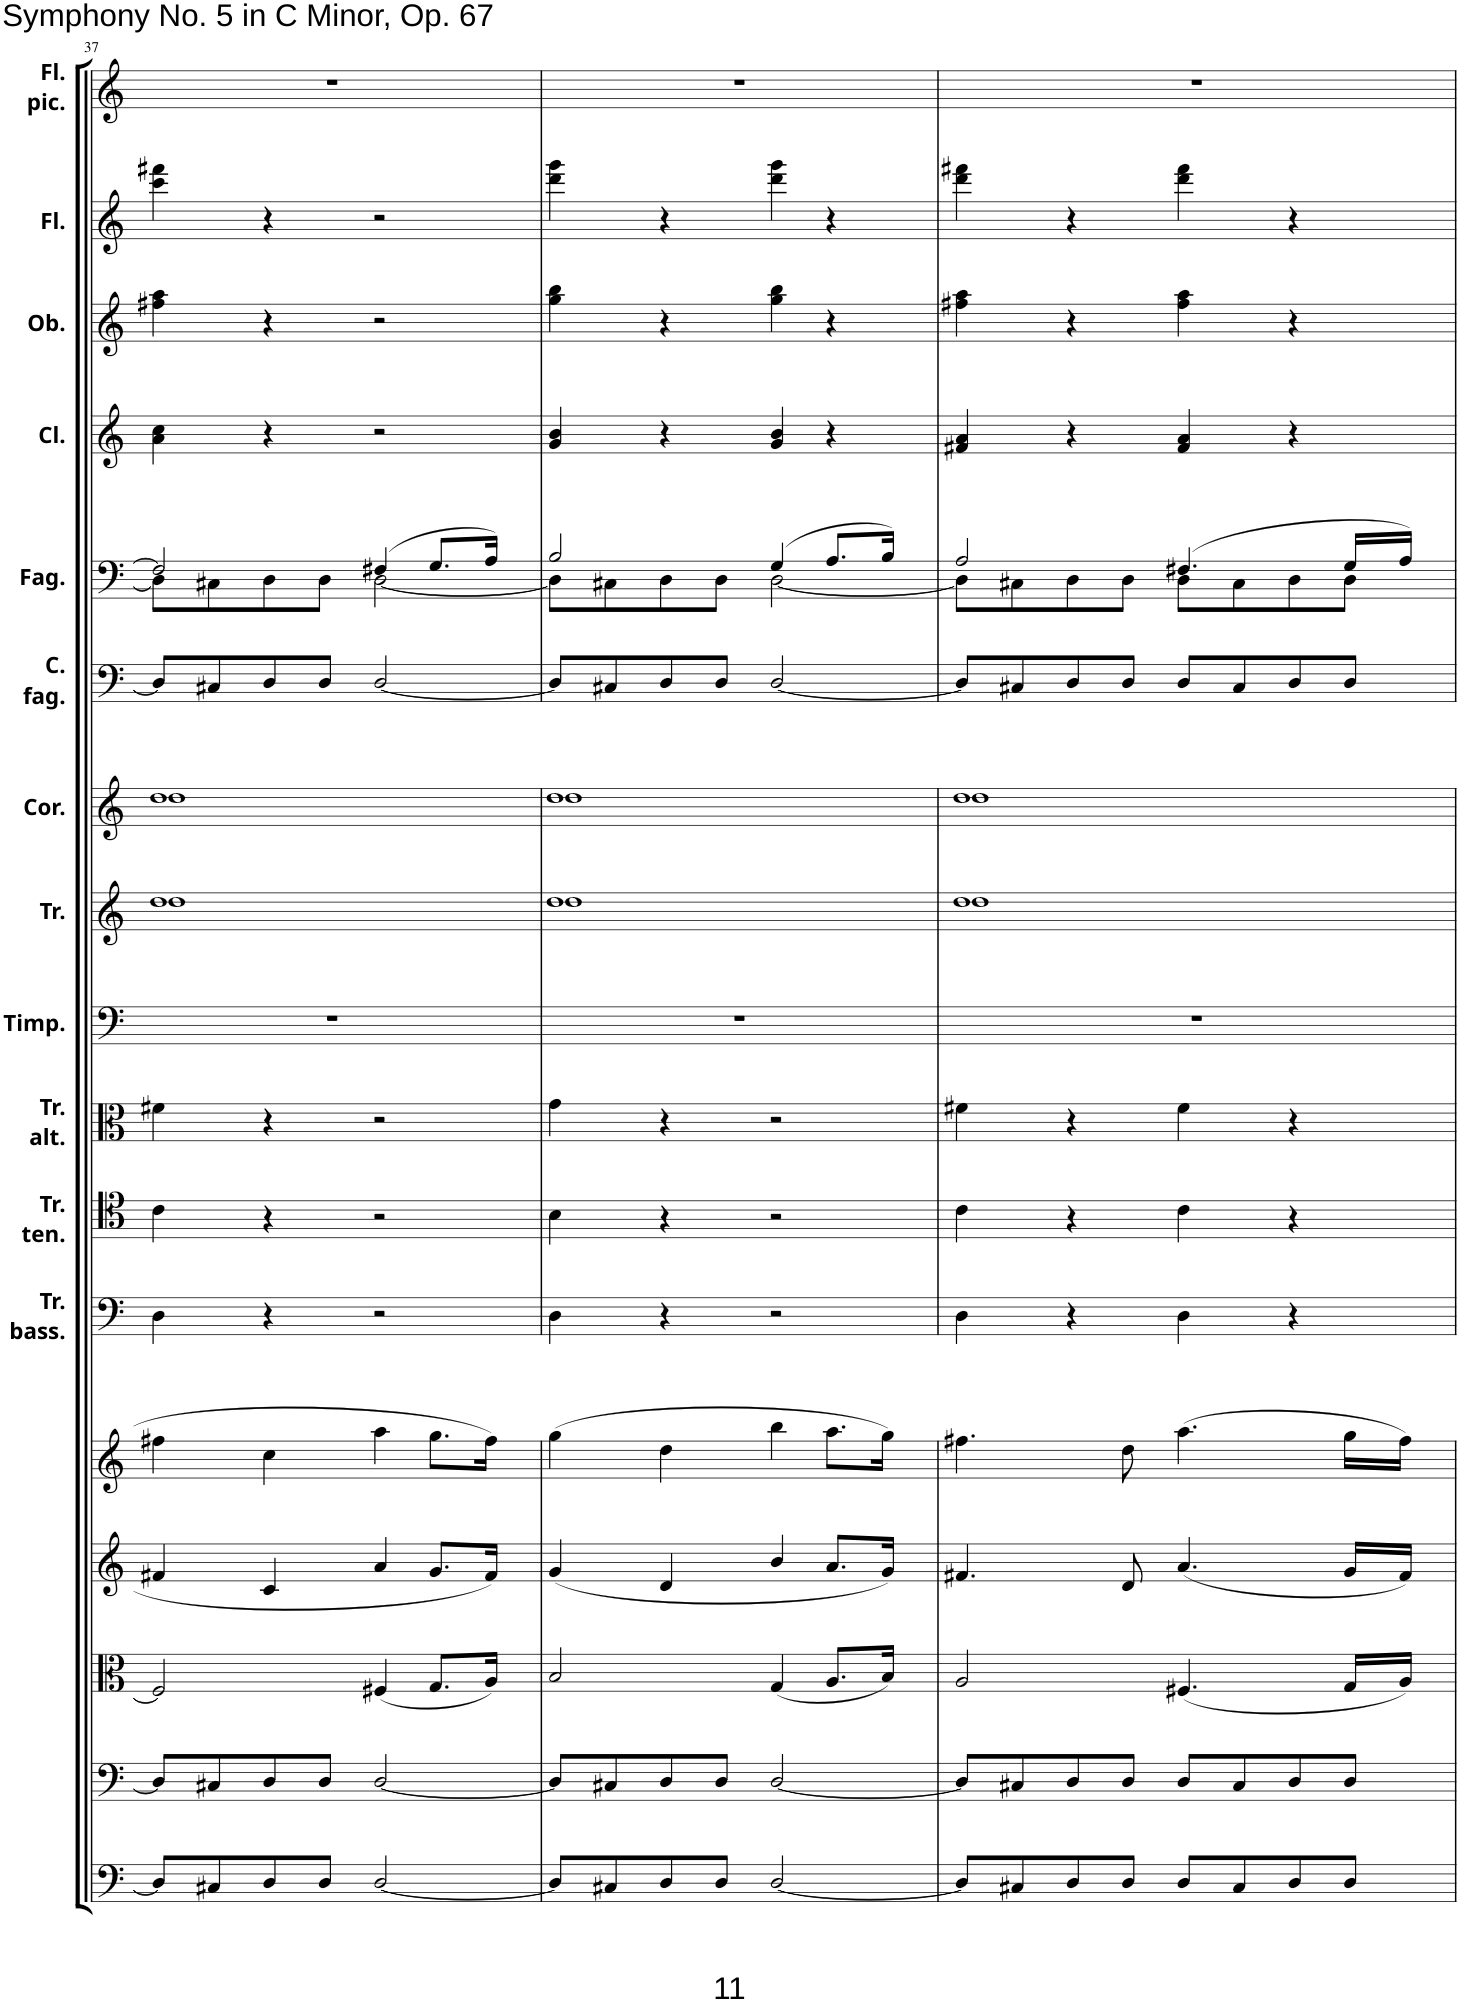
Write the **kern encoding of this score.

**kern	**kern	**kern	**kern	**kern	**kern	**kern	**kern	**kern	**kern	**kern	**kern	**kern	**kern	**kern	**kern	**kern
*part17	*part16	*part15	*part14	*part13	*part12	*part11	*part10	*part9	*part8	*part7	*part6	*part5	*part4	*part3	*part2	*part1
*staff17	*staff16	*staff15	*staff14	*staff13	*staff12	*staff11	*staff10	*staff9	*staff8	*staff7	*staff6	*staff5	*staff4	*staff3	*staff2	*staff1
*I"Basso.	*I"Violoncello.	*I"Viola.	*I"Violino II.	*I"Violino I.	*I"Trombone Basso.	*I"Trombone Tenore.	*I"Trombone Alto.	*I"Timpani in C.G.	*I"Trombe in C.	*I"Corni in C.	*I"Contrafagotto.	*I"Fagotti.	*I"Clarinetti in C.	*I"Oboi.	*I"Flauti.	*I"Flauto piccolo.
*	*	*	*	*	*I'Tr. bass.	*I'Tr. ten.	*I'Tr. alt.	*I'Timp.	*I'Tr.	*I'Cor.	*I'C. fag.	*I'Fag.	*I'Cl.	*I'Ob.	*I'Fl.	*I'Fl. pic.
!!LO:PB:g=z
*clefF4	*clefF4	*clefC3	*clefG2	*clefG2	*clefF4	*clefC4	*clefC3	*clefF4	*clefG2	*clefG2	*clefF4	*clefF4	*clefG2	*clefG2	*clefG2	*clefG2
*Trd7c12	*	*	*	*	*	*	*	*	*	*Trd7c12	*Trd7c12	*	*Trd1c2	*	*	*Trd-7c-12
*k[]	*k[]	*k[]	*k[]	*k[]	*k[]	*k[]	*k[]	*k[]	*k[]	*k[]	*k[]	*k[]	*k[]	*k[]	*k[]	*k[]
*M4/4	*M4/4	*M4/4	*M4/4	*M4/4	*M4/4	*M4/4	*M4/4	*M4/4	*M4/4	*M4/4	*M4/4	*M4/4	*M4/4	*M4/4	*M4/4	*M4/4
*met(c)	*met(c)	*met(c)	*met(c)	*met(c)	*met(c)	*met(c)	*met(c)	*met(c)	*met(c)	*met(c)	*met(c)	*met(c)	*met(c)	*met(c)	*met(c)	*met(c)
=37	=37	=37	=37	=37	=37	=37	=37	=37	=37	=37	=37	=37	=37	=37	=37	=37
*	*	*	*	*	*	*	*	*	*^	*^	*	*^	*	*	*	*
8D/L]	8D/L]	2F#/]	4f#X/	4ff#X\	4D\	4c\	4f#X\	1r	1dd^^	1dd^^	1dd^^	1dd^^	8D/L]	2F#/]	8D\L]	4a\' 4cc\'	4ff#X\' 4aa\'	4ccc\' 4fff#X\'	1r
8C#X/	8C#X/	.	.	.	.	.	.	.	.	.	.	.	8C#X/	.	8C#X\	.	.	.	.
8D/	8D/	.	4c/	4cc\	4r	4r	4r	.	.	.	.	.	8D/	.	8D\	4r	4r	4r	.
8D/J	8D/J	.	.	.	.	.	.	.	.	.	.	.	8D/J	.	8D\J	.	.	.	.
[2D/	[2D/	(4F#X/	4a/	4aa\	2r	2r	2r	.	.	.	.	.	[2D/	(4F#X/	[2D\	2r	2r	2r	.
.	.	8.G/L	8.g/L	8.gg\L	.	.	.	.	.	.	.	.	.	8.G/L	.	.	.	.	.
.	.	16A/Jk)	16f#/Jk	16ff#\Jk	.	.	.	.	.	.	.	.	.	16A/Jk)	.	.	.	.	.
=38	=38	=38	=38	=38	=38	=38	=38	=38	=38	=38	=38	=38	=38	=38	=38	=38	=38	=38	=38
8D/L]	8D/L]	2B/	(4g/	(4gg\	4D\	4B\	4g\	1r	1dd^^	1dd^^	1dd^^	1dd^^	8D/L]	2B/	8D\L]	4g/' 4b/'	4gg\' 4bb\'	4ddd\' 4ggg\'	1r
8C#X/	8C#X/	.	.	.	.	.	.	.	.	.	.	.	8C#X/	.	8C#X\	.	.	.	.
8D/	8D/	.	4d/	4dd\	4r	4r	4r	.	.	.	.	.	8D/	.	8D\	4r	4r	4r	.
8D/J	8D/J	.	.	.	.	.	.	.	.	.	.	.	8D/J	.	8D\J	.	.	.	.
[2D/	[2D/	(4G/	4b/	4bb\	2r	2r	2r	.	.	.	.	.	[2D/	(4G/	[2D\	4g/' 4b/'	4gg\' 4bb\'	4ddd\' 4ggg\'	.
.	.	8.A/L	8.a/L	8.aa\L	.	.	.	.	.	.	.	.	.	8.A/L	.	4r	4r	4r	.
.	.	16B/Jk)	16g/Jk)	16gg\Jk)	.	.	.	.	.	.	.	.	.	16B/Jk)	.	.	.	.	.
=39	=39	=39	=39	=39	=39	=39	=39	=39	=39	=39	=39	=39	=39	=39	=39	=39	=39	=39	=39
8D/L]	8D/L]	2A/	4.f#X/	4.ff#X\	4D\	4c\	4f#X\	1r	1dd^^	1dd^^	1dd^^	1dd^^	8D/L]	2A/	8D\L]	4f#X/' 4a/'	4ff#X\' 4aa\'	4ddd\' 4fff#X\'	1r
8C#X/	8C#X/	.	.	.	.	.	.	.	.	.	.	.	8C#X/	.	8C#X\	.	.	.	.
8D/	8D/	.	.	.	4r	4r	4r	.	.	.	.	.	8D/	.	8D\	4r	4r	4r	.
8D/J	8D/J	.	8d/	8dd\	.	.	.	.	.	.	.	.	8D/J	.	8D\J	.	.	.	.
8D/L	8D/L	(4.F#X/	(4.a/	(4.aa\	4D\	4c\	4f#\	.	.	.	.	.	8D/L	(4.F#X/	8D\L	4f#/' 4a/'	4ff#\' 4aa\'	4ddd\' 4fff#\'	.
8C#/	8C#/	.	.	.	.	.	.	.	.	.	.	.	8C#/	.	8C#\	.	.	.	.
8D/	8D/	.	.	.	4r	4r	4r	.	.	.	.	.	8D/	.	8D\	4r	4r	4r	.
8D/J	8D/J	16G/LL	16g/LL	16gg\LL	.	.	.	.	.	.	.	.	8D/J	16G/LL	8D\J	.	.	.	.
.	.	16A/JJ)	16f#/JJ)	16ff#\JJ)	.	.	.	.	.	.	.	.	.	16A/JJ)	.	.	.	.	.
*	*	*	*	*	*	*	*	*	*v	*v	*	*	*	*v	*v	*	*	*	*
*	*	*	*	*	*	*	*	*	*	*v	*v	*	*	*	*	*	*
=	=	=	=	=	=	=	=	=	=	=	=	=	=	=	=	=
*-	*-	*-	*-	*-	*-	*-	*-	*-	*-	*-	*-	*-	*-	*-	*-	*-
